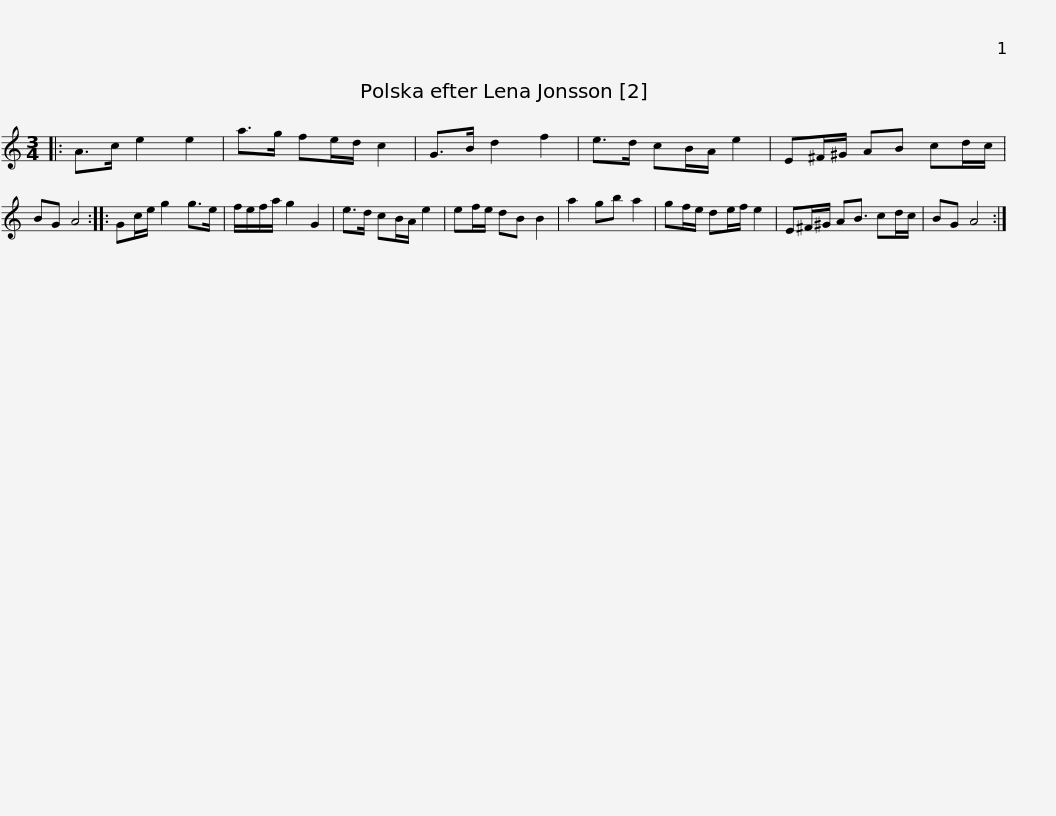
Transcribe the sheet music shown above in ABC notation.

X:1
L:1/8
M:3/4
I:linebreak $
K:C
V:1 treble
V:1
|: A>c e2 e2 | a>g fe/d/ c2 | G>B d2 f2 | e>d cB/A/ e2 | E^F/^G/ AB cd/c/ | %5
 BG A4 :: Gc/e/ g2 g>e |$ f/e/f/a/ g2 G2 | e>d cB/A/ e2 | ef/e/ dB B2 | %10
 a2 gb a2 | gf/e/ de/f/ e2 | E^F/^G/ AB3/2 cd/c/ | BG A4 :| %14
